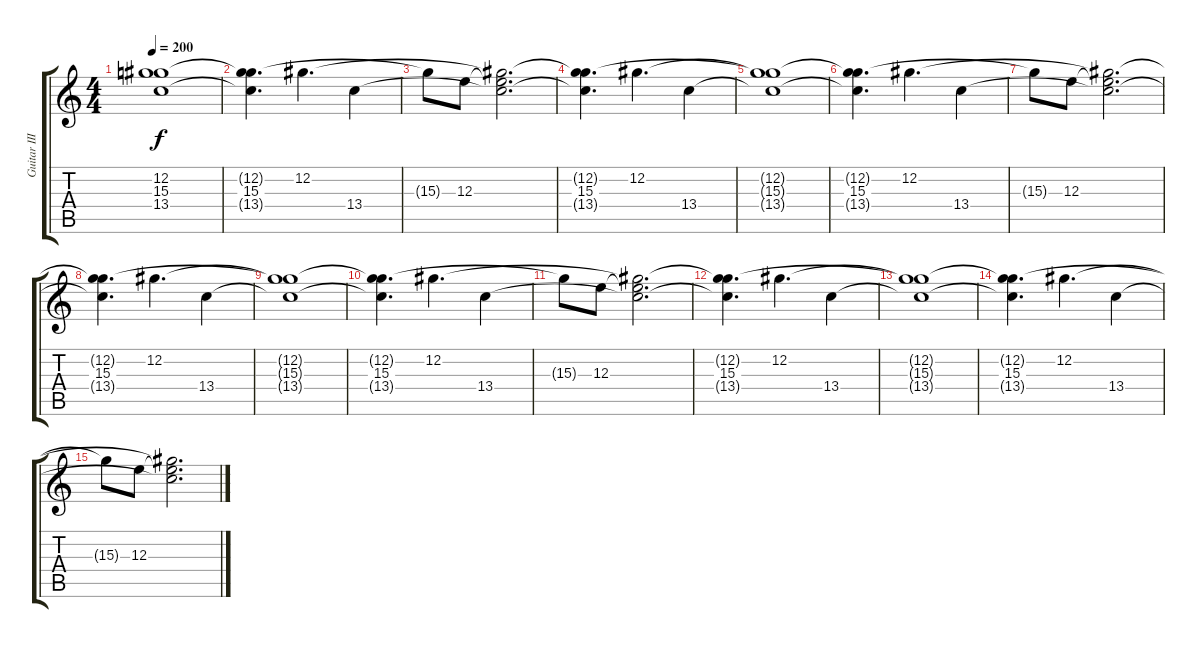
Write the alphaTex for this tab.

\track ("Guitar III" "Guitar III") {instrument distortionguitar}
\staff {score tabs}
\tuning (Db4 Ab3 E3 B2 Gb2 Db2) {hide}
\ts (4 4)
\tempo 200
\clef g2
\ks c
(12.2{t} 15.3{t} 13.4{t}).1{dy f} |
(12.2{t} 15.3 13.4{t}).4{d} 12.2.4{d} 13.4.4 |
15.3{t}.8 12.3.8 (12.2{t} 12.3{t} 13.4{t}).2{d} |
(12.2{t} 15.3 13.4{t}).4{d} 12.2.4{d} 13.4.4 |
(12.2{t} 15.3{t} 13.4{t}).1 |
(12.2{t} 15.3 13.4{t}).4{d} 12.2.4{d} 13.4.4 |
15.3{t}.8 12.3.8 (12.2{t} 12.3{t} 13.4{t}).2{d} |
(12.2{t} 15.3 13.4{t}).4{d} 12.2.4{d} 13.4.4 |
(12.2{t} 15.3{t} 13.4{t}).1 |
(12.2{t} 15.3 13.4{t}).4{d} 12.2.4{d} 13.4.4 |
15.3{t}.8 12.3.8 (12.2{t} 12.3{t} 13.4{t}).2{d} |
(12.2{t} 15.3 13.4{t}).4{d} 12.2.4{d} 13.4.4 |
(12.2{t} 15.3{t} 13.4{t}).1 |
(12.2{t} 15.3 13.4{t}).4{d} 12.2.4{d} 13.4.4 |
15.3{t}.8 12.3.8 (12.2{t} 12.3{t} 13.4{t}).2{d}
